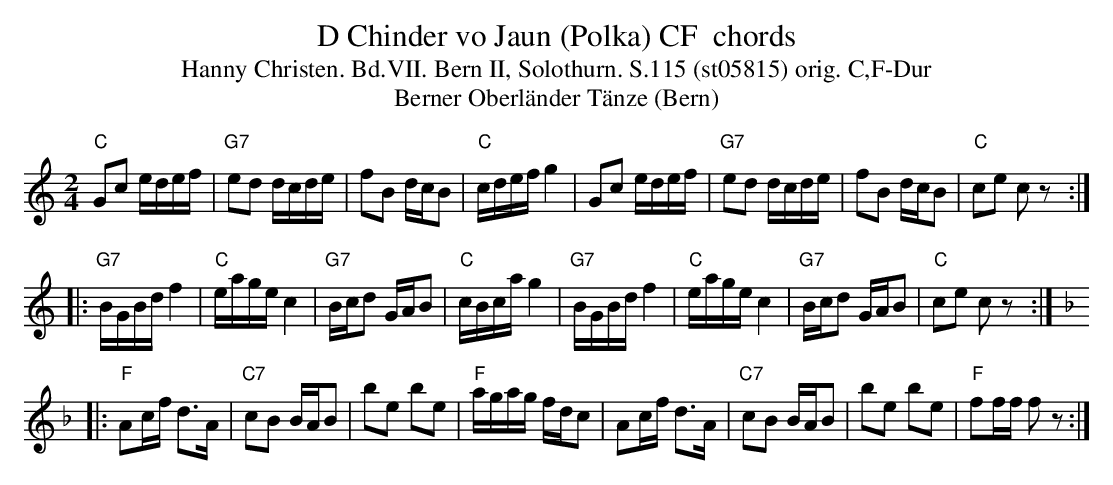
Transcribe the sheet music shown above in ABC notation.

X:1
T: D Chinder vo Jaun (Polka) CF  chords
T:Hanny Christen. Bd.VII. Bern II, Solothurn. S.115 (st05815) orig. C,F-Dur
T: Berner Oberl\"ander T\"anze (Bern)
M:2/4
L:1/16
K:C %%MIDI gchordon
"C"G2c2 edef | "G7"e2d2 dcde | f2B2 dcB2 | "C"cdef g4 | G2c2 edef | "G7"e2d2 dcde | f2B2 dcB2 | "C"c2e2 c2z2 ::
"G7"BGBd f4 | "C"eage c4 | "G7"Bcd2 GAB2 | "C"cBca g4 | "G7"BGBd f4 | "C"eage c4 | "G7"Bcd2 GAB2 | "C"c2e2 c2z2 :: [K:F]
"F"A2cf d2>A2 | "C7"c2B2 BAB2 | b2e2 b2e2 | "F"agag fdc2 | A2cf d2>A2 | "C7"c2B2 BAB2 | b2e2 b2e2 | "F"f2ff f2z2 :|
